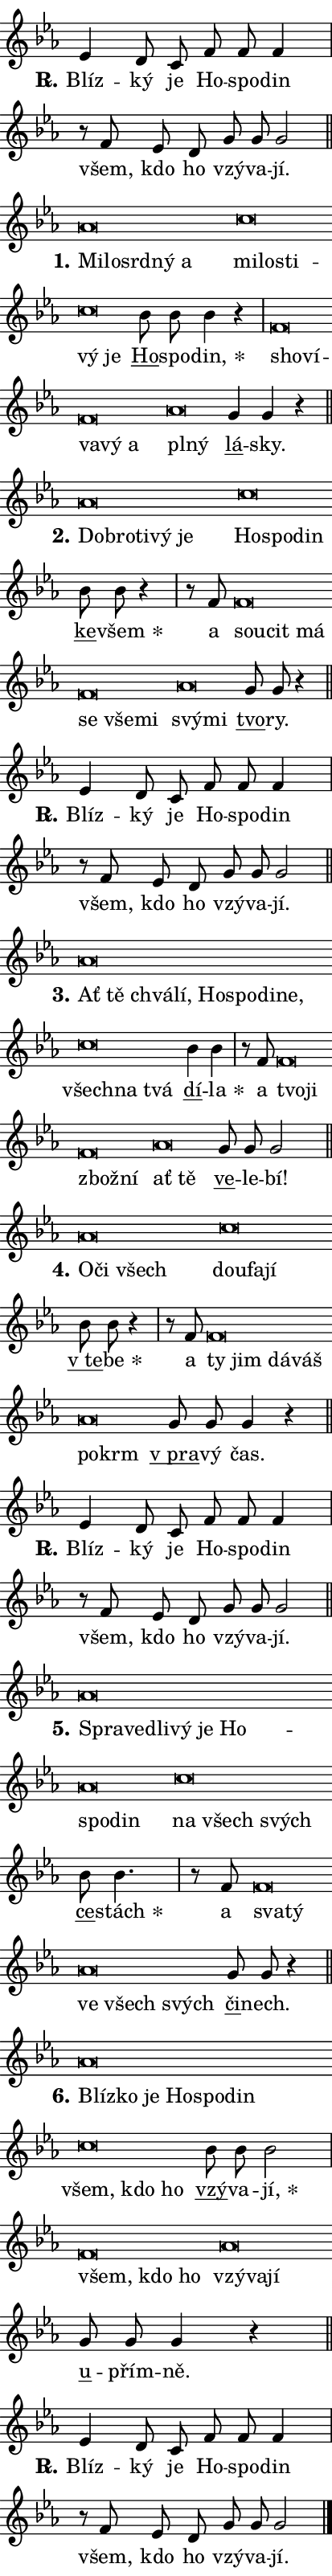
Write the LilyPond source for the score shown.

\version "2.24.0"
\header { tagline = "" }
\paper {
  indent = 0\cm
  top-margin = 0\cm
  right-margin = 0\cm
  bottom-margin = 0\cm
  left-margin = 0\cm
  paper-width = 7\cm
  page-breaking = #ly:one-page-breaking
  system-system-spacing.basic-distance = #11
  score-system-spacing.basic-distance = #11
  ragged-last = ##f
}


%% Author: Thomas Morley
%% https://lists.gnu.org/archive/html/lilypond-user/2020-05/msg00002.html
#(define (line-position grob)
"Returns position of @var[grob} in current system:
   @code{'start}, if at first time-step
   @code{'end}, if at last time-step
   @code{'middle} otherwise
"
  (let* ((col (ly:item-get-column grob))
         (ln (ly:grob-object col 'left-neighbor))
         (rn (ly:grob-object col 'right-neighbor))
         (col-to-check-left (if (ly:grob? ln) ln col))
         (col-to-check-right (if (ly:grob? rn) rn col))
         (break-dir-left
           (and
             (ly:grob-property col-to-check-left 'non-musical #f)
             (ly:item-break-dir col-to-check-left)))
         (break-dir-right
           (and
             (ly:grob-property col-to-check-right 'non-musical #f)
             (ly:item-break-dir col-to-check-right))))
        (cond ((eqv? 1 break-dir-left) 'start)
              ((eqv? -1 break-dir-right) 'end)
              (else 'middle))))

#(define (tranparent-at-line-position vctor)
  (lambda (grob)
  "Relying on @code{line-position} select the relevant enry from @var{vctor}.
Used to determine transparency,"
    (case (line-position grob)
      ((end) (not (vector-ref vctor 0)))
      ((middle) (not (vector-ref vctor 1)))
      ((start) (not (vector-ref vctor 2))))))

noteHeadBreakVisibility =
#(define-music-function (break-visibility)(vector?)
"Makes @code{NoteHead}s transparent relying on @var{break-visibility}"
#{
  \override NoteHead.transparent =
    #(tranparent-at-line-position break-visibility)
#})

#(define delete-ledgers-for-transparent-note-heads
  (lambda (grob)
    "Reads whether a @code{NoteHead} is transparent.
If so this @code{NoteHead} is removed from @code{'note-heads} from
@var{grob}, which is supposed to be @code{LedgerLineSpanner}.
As a result ledgers are not printed for this @code{NoteHead}"
    (let* ((nhds-array (ly:grob-object grob 'note-heads))
           (nhds-list
             (if (ly:grob-array? nhds-array)
                 (ly:grob-array->list nhds-array)
                 '()))
           ;; Relies on the transparent-property being done before
           ;; Staff.LedgerLineSpanner.after-line-breaking is executed.
           ;; This is fragile ...
           (to-keep
             (remove
               (lambda (nhd)
                 (ly:grob-property nhd 'transparent #f))
               nhds-list)))
      ;; TODO find a better method to iterate over grob-arrays, similiar
      ;; to filter/remove etc for lists
      ;; For now rebuilt from scratch
      (set! (ly:grob-object grob 'note-heads)  '())
      (for-each
        (lambda (nhd)
          (ly:pointer-group-interface::add-grob grob 'note-heads nhd))
        to-keep))))

hideNotes = {
  \noteHeadBreakVisibility #begin-of-line-visible
}
unHideNotes = {
  \noteHeadBreakVisibility #all-visible
}

% work-around for resetting accidentals
% https://lilypond.org/doc/v2.23/Documentation/notation/displaying-rhythms#unmetered-music
cadenzaMeasure = {
  \cadenzaOff
  \partial 1024 s1024
  \cadenzaOn
}

#(define-markup-command (accent layout props text) (markup?)
  "Underline accented syllable"
  (interpret-markup layout props
    #{\markup \override #'(offset . 4.3) \underline { #text }#}))

responsum = \markup \concat {
  "R" \hspace #-1.05 \path #0.1 #'((moveto 0 0.07) (lineto 0.9 0.8)) \hspace #0.05 "."
}

\layout {
    \context {
        \Staff
        \remove "Time_signature_engraver"
        \override LedgerLineSpanner.after-line-breaking = #delete-ledgers-for-transparent-note-heads
    }
    \context {
        \Voice {
            \override NoteHead.output-attributes = #'((class . "notehead"))
            \override Hairpin.height = #0.55
        }
    }
    \context {
        \Lyrics {
            \override StanzaNumber.output-attributes = #'((class . "stanzanumber"))
            \override LyricSpace.minimum-distance = #0.9
            \override LyricText.font-name = #"TeX Gyre Schola"
            \override LyricText.font-size = 1
            \override StanzaNumber.font-name = #"TeX Gyre Schola Bold"
            \override StanzaNumber.font-size = 1
        }
    }
}

% magnetic-lyrics.ily
%
%   written by
%     Jean Abou Samra <jean@abou-samra.fr>
%     Werner Lemberg <wl@gnu.org>
%
%   adapted by
%     Jiri Hon <jiri.hon@gmail.com>
%
% Version 2022-Apr-15

% https://www.mail-archive.com/lilypond-user@gnu.org/msg149350.html

#(define (Left_hyphen_pointer_engraver context)
   "Collect syllable-hyphen-syllable occurrences in lyrics and store
them in properties.  This engraver only looks to the left.  For
example, if the lyrics input is @code{foo -- bar}, it does the
following.

@itemize @bullet
@item
Set the @code{text} property of the @code{LyricHyphen} grob between
@q{foo} and @q{bar} to @code{foo}.

@item
Set the @code{left-hyphen} property of the @code{LyricText} grob with
text @q{foo} to the @code{LyricHyphen} grob between @q{foo} and
@q{bar}.
@end itemize

Use this auxiliary engraver in combination with the
@code{lyric-@/text::@/apply-@/magnetic-@/offset!} hook."
   (let ((hyphen #f)
         (text #f))
     (make-engraver
      (acknowledgers
       ((lyric-syllable-interface engraver grob source-engraver)
        (set! text grob)))
      (end-acknowledgers
       ((lyric-hyphen-interface engraver grob source-engraver)
        ;(when (not (grob::has-interface grob 'lyric-space-interface))
          (set! hyphen grob)));)
      ((stop-translation-timestep engraver)
       (when (and text hyphen)
         (ly:grob-set-object! text 'left-hyphen hyphen))
       (set! text #f)
       (set! hyphen #f)))))

#(define (lyric-text::apply-magnetic-offset! grob)
   "If the space between two syllables is less than the value in
property @code{LyricText@/.details@/.squash-threshold}, move the right
syllable to the left so that it gets concatenated with the left
syllable.

Use this function as a hook for
@code{LyricText@/.after-@/line-@/breaking} if the
@code{Left_@/hyphen_@/pointer_@/engraver} is active."
   (let ((hyphen (ly:grob-object grob 'left-hyphen #f)))
     (when hyphen
       (let ((left-text (ly:spanner-bound hyphen LEFT)))
         (when (grob::has-interface left-text 'lyric-syllable-interface)
           (let* ((common (ly:grob-common-refpoint grob left-text X))
                  (this-x-ext (ly:grob-extent grob common X))
                  (left-x-ext
                   (begin
                     ;; Trigger magnetism for left-text.
                     (ly:grob-property left-text 'after-line-breaking)
                     (ly:grob-extent left-text common X)))
                  ;; `delta` is the gap width between two syllables.
                  (delta (- (interval-start this-x-ext)
                            (interval-end left-x-ext)))
                  (details (ly:grob-property grob 'details))
                  (threshold (assoc-get 'squash-threshold details 0.2)))
             (when (< delta threshold)
               (let* (;; We have to manipulate the input text so that
                      ;; ligatures crossing syllable boundaries are not
                      ;; disabled.  For languages based on the Latin
                      ;; script this is essentially a beautification.
                      ;; However, for non-Western scripts it can be a
                      ;; necessity.
                      (lt (ly:grob-property left-text 'text))
                      (rt (ly:grob-property grob 'text))
                      (is-space (grob::has-interface hyphen 'lyric-space-interface))
                      (space (if is-space " " ""))
                      (space-markup (grob-interpret-markup grob " "))
                      (space-size (interval-length (ly:stencil-extent space-markup X)))
                      (extra-delta (if is-space space-size 0))
                      ;; Append new syllable.
                      (ltrt-space (if (and (string? lt) (string? rt))
                                (string-append lt space rt)
                                (make-concat-markup (list lt space rt))))
                      ;; Right-align `ltrt` to the right side.
                      (ltrt-space-markup (grob-interpret-markup
                               grob
                               (make-translate-markup
                                (cons (interval-length this-x-ext) 0)
                                (make-right-align-markup ltrt-space)))))
                 (begin
                   ;; Don't print `left-text`.
                   (ly:grob-set-property! left-text 'stencil #f)
                   ;; Set text and stencil (which holds all collected
                   ;; syllables so far) and shift it to the left.
                   (ly:grob-set-property! grob 'text ltrt-space)
                   (ly:grob-set-property! grob 'stencil ltrt-space-markup)
                   (ly:grob-translate-axis! grob (- (- delta extra-delta)) X))))))))))


#(define (lyric-hyphen::displace-bounds-first grob)
   ;; Make very sure this callback isn't triggered too early.
   (let ((left (ly:spanner-bound grob LEFT))
         (right (ly:spanner-bound grob RIGHT)))
     (ly:grob-property left 'after-line-breaking)
     (ly:grob-property right 'after-line-breaking)
     (ly:lyric-hyphen::print grob)))

squashThreshold = #0.4

\layout {
  \context {
    \Lyrics
    \consists #Left_hyphen_pointer_engraver
    \override LyricText.after-line-breaking =
      #lyric-text::apply-magnetic-offset!
    \override LyricHyphen.stencil = #lyric-hyphen::displace-bounds-first
    \override LyricText.details.squash-threshold = \squashThreshold
    \override LyricHyphen.minimum-distance = 0
    \override LyricHyphen.minimum-length = \squashThreshold
  }
}

squash = \override LyricText.details.squash-threshold = 9999
unSquash = \override LyricText.details.squash-threshold = \squashThreshold

left = \override LyricText.self-alignment-X = #LEFT
unLeft = \revert LyricText.self-alignment-X

starOffset = #(lambda (grob) 
                (let ((x_offset (ly:self-alignment-interface::aligned-on-x-parent grob)))
                  (if (= x_offset 0) 0 (+ x_offset 1.2))))

star = #(define-music-function (syllable)(string?)
"Append star separator at the end of a syllable"
#{
  \once \override LyricText.X-offset = #starOffset
  \lyricmode { \markup {
    #syllable
    \override #'((font-name . "TeX Gyre Schola Bold")) \hspace #0.2 \lower #0.65 \larger "*"
  } }
#})

starAccent = #(define-music-function (syllable)(string?)
"Append star separator at the end of a syllable and make accent"
#{
  \once \override LyricText.X-offset = #starOffset
  \lyricmode { \markup {
    \accent #syllable
    \override #'((font-name . "TeX Gyre Schola Bold")) \hspace #0.2 \lower #0.65 \larger "*"
  } }
#})

breath = #(define-music-function (syllable)(string?)
"Append breathing indicator at the end of a syllable"
#{
  \lyricmode { \markup { #syllable "+" } }
#})

optionalBreath = #(define-music-function (syllable)(string?)
"Append optional breathing indicator at the end of a syllable"
#{
  \lyricmode { \markup { #syllable "(+)" } }
#})


\score {
    <<
        \new Voice = "melody" { \cadenzaOn \key es \major \relative { es'4 d8 c f f f4 \cadenzaMeasure \bar "|" r8 f es d \bar "" g g g2 \cadenzaMeasure \bar "||" \break } }
        \new Lyrics \lyricsto "melody" { \lyricmode { \set stanza = \responsum
Blíz -- ký je Ho -- spo -- din všem, kdo ho vzý -- va -- jí. } }
    >>
    \layout {}
}

\score {
    <<
        \new Voice = "melody" { \cadenzaOn \key es \major \relative { as'\breve*1/16 \hideNotes \breve*1/16 \bar "" \breve*1/16 \bar "" \breve*1/16 \breve*1/16 \bar "" \unHideNotes c\breve*1/16 \hideNotes \breve*1/16 \bar "" \breve*1/16 \bar "" \breve*1/16 \breve*1/16 \bar "" \unHideNotes \bar "" bes8 bes bes4 r \cadenzaMeasure \bar "|" f\breve*1/16 \hideNotes \breve*1/16 \bar "" \breve*1/16 \bar "" \breve*1/16 \breve*1/16 \bar "" \unHideNotes as\breve*1/16 \hideNotes \breve*1/16 \bar "" \unHideNotes \bar "" g4 g r \cadenzaMeasure \bar "||" \break } }
        \new Lyrics \lyricsto "melody" { \lyricmode { \set stanza = "1."
\left Mi -- \squash lo -- srd -- ný a \left \unLeft \unSquash mi -- \squash lo -- sti -- vý je \unLeft \unSquash \markup \accent Ho -- spo -- \star din, \left sho -- \squash ví -- va -- vý a \left \unLeft \unSquash pl -- \squash ný \unLeft \unSquash \markup \accent lá -- sky. } }
    >>
    \layout {}
}

\score {
    <<
        \new Voice = "melody" { \cadenzaOn \key es \major \relative { as'\breve*1/16 \hideNotes \breve*1/16 \bar "" \breve*1/16 \bar "" \breve*1/16 \breve*1/16 \bar "" \unHideNotes c\breve*1/16 \hideNotes \breve*1/16 \breve*1/16 \bar "" \unHideNotes \bar "" bes8 bes r4 \cadenzaMeasure \bar "|" r8 f8 f\breve*1/16 \hideNotes \breve*1/16 \bar "" \breve*1/16 \bar "" \breve*1/16 \bar "" \breve*1/16 \breve*1/16 \bar "" \unHideNotes as\breve*1/16 \hideNotes \breve*1/16 \bar "" \unHideNotes \bar "" g8 g r4 \cadenzaMeasure \bar "||" \break } }
        \new Lyrics \lyricsto "melody" { \lyricmode { \set stanza = "2."
\left Dob -- \squash ro -- ti -- vý je \left \unLeft \unSquash Ho -- \squash spo -- din \unLeft \unSquash \markup \accent ke -- \star všem a \left sou -- \squash cit má se vše -- mi \left \unLeft \unSquash svý -- \squash mi \unLeft \unSquash \markup \accent tvo -- ry. } }
    >>
    \layout {}
}

\score {
    <<
        \new Voice = "melody" { \cadenzaOn \key es \major \relative { es'4 d8 c f f f4 \cadenzaMeasure \bar "|" r8 f es d \bar "" g g g2 \cadenzaMeasure \bar "||" \break } }
        \new Lyrics \lyricsto "melody" { \lyricmode { \set stanza = \responsum
Blíz -- ký je Ho -- spo -- din všem, kdo ho vzý -- va -- jí. } }
    >>
    \layout {}
}

\score {
    <<
        \new Voice = "melody" { \cadenzaOn \key es \major \relative { as'\breve*1/16 \hideNotes \breve*1/16 \bar "" \breve*1/16 \bar "" \breve*1/16 \bar "" \breve*1/16 \bar "" \breve*1/16 \bar "" \breve*1/16 \breve*1/16 \bar "" \unHideNotes c\breve*1/16 \hideNotes \breve*1/16 \breve*1/16 \bar "" \unHideNotes \bar "" bes4 bes \cadenzaMeasure \bar "|" r8 f8 f\breve*1/16 \hideNotes \breve*1/16 \bar "" \breve*1/16 \breve*1/16 \bar "" \unHideNotes as\breve*1/16 \hideNotes \breve*1/16 \bar "" \unHideNotes \bar "" g8 g g2 \cadenzaMeasure \bar "||" \break } }
        \new Lyrics \lyricsto "melody" { \lyricmode { \set stanza = "3."
\left Ať \squash tě chvá -- lí, Ho -- spo -- di -- ne, \left \unLeft \unSquash všech -- \squash na tvá \unLeft \unSquash \markup \accent dí -- \star la a \left tvo -- \squash ji zbož -- ní \left \unLeft \unSquash ať \squash tě \unLeft \unSquash \markup \accent ve -- le -- bí! } }
    >>
    \layout {}
}

\score {
    <<
        \new Voice = "melody" { \cadenzaOn \key es \major \relative { as'\breve*1/16 \hideNotes \breve*1/16 \breve*1/16 \bar "" \unHideNotes c\breve*1/16 \hideNotes \breve*1/16 \breve*1/16 \bar "" \unHideNotes \bar "" bes8 bes r4 \cadenzaMeasure \bar "|" r8 f8 f\breve*1/16 \hideNotes \breve*1/16 \bar "" \breve*1/16 \breve*1/16 \bar "" \unHideNotes as\breve*1/16 \hideNotes \breve*1/16 \bar "" \unHideNotes \bar "" g8 g g4 r \cadenzaMeasure \bar "||" \break } }
        \new Lyrics \lyricsto "melody" { \lyricmode { \set stanza = "4."
\left O -- \squash či všech \left \unLeft \unSquash dou -- \squash fa -- jí \unLeft \unSquash \markup \accent "v te" -- \star be a \left ty \squash jim dá -- váš \left \unLeft \unSquash po -- \squash krm \unLeft \unSquash \markup \accent "v pra" -- vý čas. } }
    >>
    \layout {}
}

\score {
    <<
        \new Voice = "melody" { \cadenzaOn \key es \major \relative { es'4 d8 c f f f4 \cadenzaMeasure \bar "|" r8 f es d \bar "" g g g2 \cadenzaMeasure \bar "||" \break } }
        \new Lyrics \lyricsto "melody" { \lyricmode { \set stanza = \responsum
Blíz -- ký je Ho -- spo -- din všem, kdo ho vzý -- va -- jí. } }
    >>
    \layout {}
}

\score {
    <<
        \new Voice = "melody" { \cadenzaOn \key es \major \relative { as'\breve*1/16 \hideNotes \breve*1/16 \bar "" \breve*1/16 \bar "" \breve*1/16 \bar "" \breve*1/16 \bar "" \breve*1/16 \bar "" \breve*1/16 \breve*1/16 \bar "" \unHideNotes c\breve*1/16 \hideNotes \breve*1/16 \breve*1/16 \bar "" \unHideNotes \bar "" bes8 bes4. \cadenzaMeasure \bar "|" r8 f8 f\breve*1/16 \hideNotes \breve*1/16 \bar "" \unHideNotes as\breve*1/16 \hideNotes \breve*1/16 \breve*1/16 \bar "" \unHideNotes \bar "" g8 g r4 \cadenzaMeasure \bar "||" \break } }
        \new Lyrics \lyricsto "melody" { \lyricmode { \set stanza = "5."
\left Spra -- \squash ve -- dli -- vý je Ho -- spo -- din \left \unLeft \unSquash na \squash všech svých \unLeft \unSquash \markup \accent ce -- \star stách a \left sva -- \squash tý \left \unLeft \unSquash ve \squash všech svých \unLeft \unSquash \markup \accent či -- nech. } }
    >>
    \layout {}
}

\score {
    <<
        \new Voice = "melody" { \cadenzaOn \key es \major \relative { as'\breve*1/16 \hideNotes \breve*1/16 \bar "" \breve*1/16 \bar "" \breve*1/16 \bar "" \breve*1/16 \breve*1/16 \bar "" \unHideNotes c\breve*1/16 \hideNotes \breve*1/16 \breve*1/16 \bar "" \unHideNotes \bar "" bes8 bes bes2 \cadenzaMeasure \bar "|" f\breve*1/16 \hideNotes \breve*1/16 \breve*1/16 \bar "" \unHideNotes as\breve*1/16 \hideNotes \breve*1/16 \breve*1/16 \bar "" \unHideNotes \bar "" g8 g g4 r \cadenzaMeasure \bar "||" \break } }
        \new Lyrics \lyricsto "melody" { \lyricmode { \set stanza = "6."
\left Blíz -- \squash ko je Ho -- spo -- din \left \unLeft \unSquash všem, \squash kdo ho \unLeft \unSquash \markup \accent vzý -- va -- \star jí, \left všem, \squash kdo ho \left \unLeft \unSquash vzý -- \squash va -- jí \unLeft \unSquash \markup \accent u -- přím -- ně. } }
    >>
    \layout {}
}

\score {
    <<
        \new Voice = "melody" { \cadenzaOn \key es \major \relative { es'4 d8 c f f f4 \cadenzaMeasure \bar "|" r8 f es d \bar "" g g g2 \cadenzaMeasure \bar "||" \break } \bar "|." }
        \new Lyrics \lyricsto "melody" { \lyricmode { \set stanza = \responsum
Blíz -- ký je Ho -- spo -- din všem, kdo ho vzý -- va -- jí. } }
    >>
    \layout {}
}
